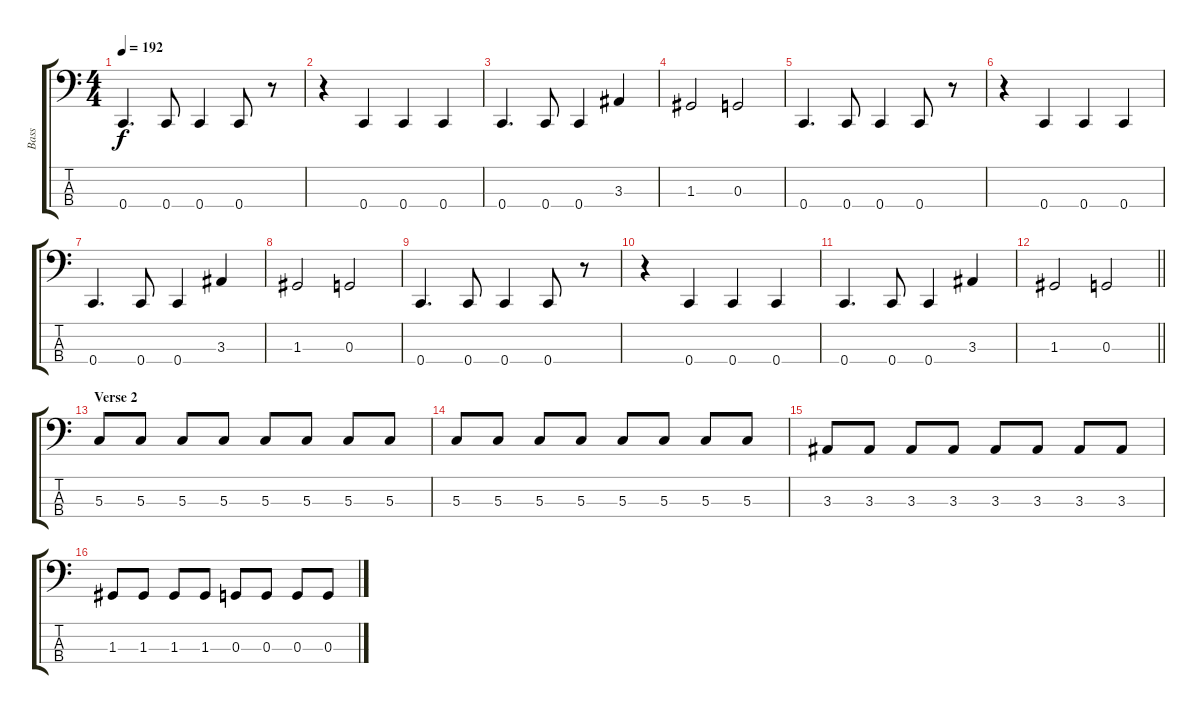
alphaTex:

\track ("Bass" "Bass") {instrument electricbassfinger}
\staff {score tabs}
\tuning (F2 C2 G1 C1) {hide}
\ts (4 4)
\tempo 192
\clef f4
\ks c
0.4.4{d dy f} 0.4.8 0.4.4 0.4.8 r.8 |
r.4 0.4.4 0.4.4 0.4.4 |
0.4.4{d} 0.4.8 0.4.4 3.3.4 |
1.3.2 0.3.2 |
0.4.4{d} 0.4.8 0.4.4 0.4.8 r.8 |
r.4 0.4.4 0.4.4 0.4.4 |
0.4.4{d} 0.4.8 0.4.4 3.3.4 |
1.3.2 0.3.2 |
0.4.4{d} 0.4.8 0.4.4 0.4.8 r.8 |
r.4 0.4.4 0.4.4 0.4.4 |
0.4.4{d} 0.4.8 0.4.4 3.3.4 |
\barLineRight lightlight
1.3.2 0.3.2 |
\section ("" "Verse 2")
5.3.8 5.3.8 5.3.8 5.3.8 5.3.8 5.3.8 5.3.8 5.3.8 |
5.3.8 5.3.8 5.3.8 5.3.8 5.3.8 5.3.8 5.3.8 5.3.8 |
3.3.8 3.3.8 3.3.8 3.3.8 3.3.8 3.3.8 3.3.8 3.3.8 |
1.3.8 1.3.8 1.3.8 1.3.8 0.3.8 0.3.8 0.3.8 0.3.8
